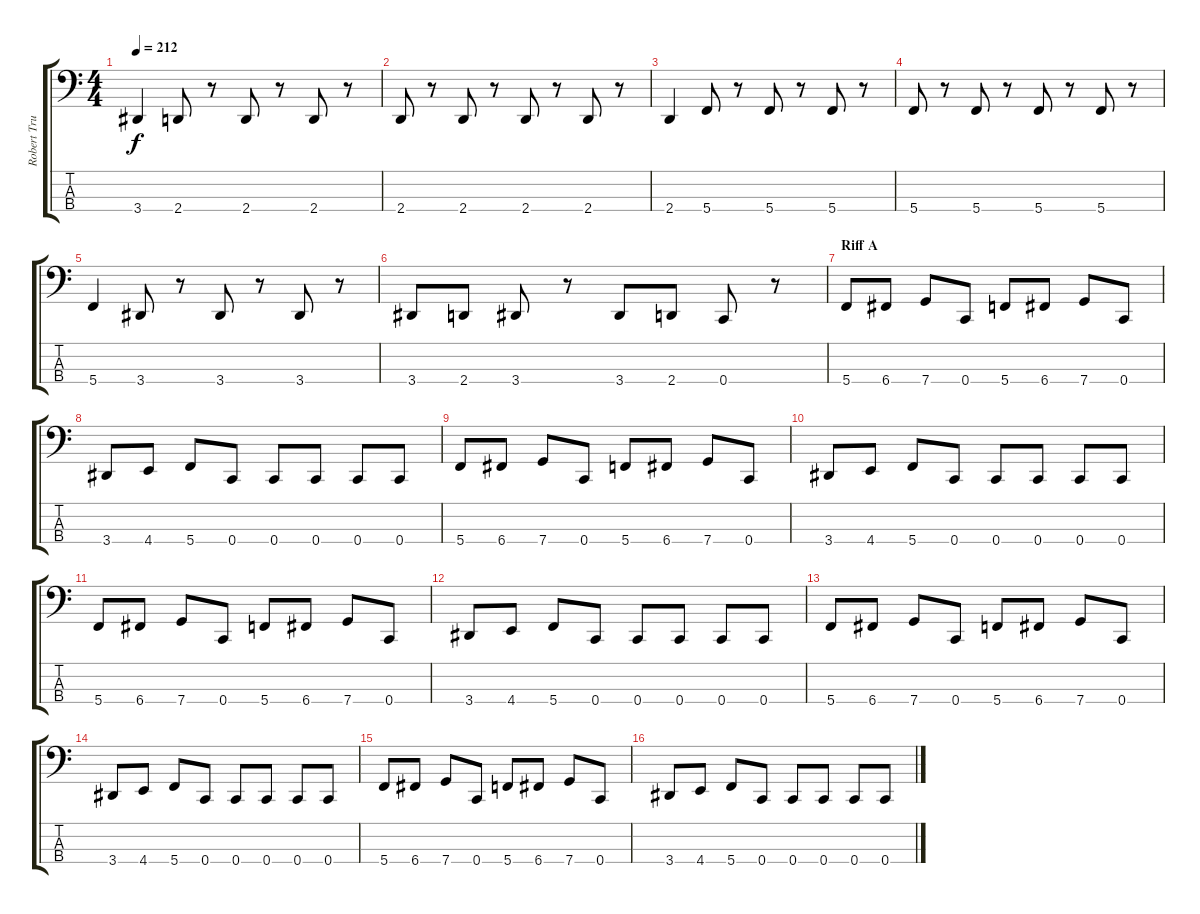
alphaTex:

\track ("Robert Trujillo" "Robert Tru") {instrument electricbassfinger}
\staff {score tabs}
\tuning (F2 C2 G1 C1) {hide}
\ts (4 4)
\tempo 212
\clef f4
\ks c
3.4.4{dy f} 2.4.8 r.8 2.4.8 r.8 2.4.8 r.8 |
2.4.8 r.8 2.4.8 r.8 2.4.8 r.8 2.4.8 r.8 |
2.4.4 5.4.8 r.8 5.4.8 r.8 5.4.8 r.8 |
5.4.8 r.8 5.4.8 r.8 5.4.8 r.8 5.4.8 r.8 |
5.4.4 3.4.8 r.8 3.4.8 r.8 3.4.8 r.8 |
3.4.8 2.4.8 3.4.8 r.8 3.4.8 2.4.8 0.4.8 r.8 |
\section ("" "Riff A")
5.4.8 6.4.8 7.4.8 0.4.8 5.4.8 6.4.8 7.4.8 0.4.8 |
3.4.8 4.4.8 5.4.8 0.4.8 0.4.8 0.4.8 0.4.8 0.4.8 |
5.4.8 6.4.8 7.4.8 0.4.8 5.4.8 6.4.8 7.4.8 0.4.8 |
3.4.8 4.4.8 5.4.8 0.4.8 0.4.8 0.4.8 0.4.8 0.4.8 |
5.4.8 6.4.8 7.4.8 0.4.8 5.4.8 6.4.8 7.4.8 0.4.8 |
3.4.8 4.4.8 5.4.8 0.4.8 0.4.8 0.4.8 0.4.8 0.4.8 |
5.4.8 6.4.8 7.4.8 0.4.8 5.4.8 6.4.8 7.4.8 0.4.8 |
3.4.8 4.4.8 5.4.8 0.4.8 0.4.8 0.4.8 0.4.8 0.4.8 |
5.4.8 6.4.8 7.4.8 0.4.8 5.4.8 6.4.8 7.4.8 0.4.8 |
3.4.8 4.4.8 5.4.8 0.4.8 0.4.8 0.4.8 0.4.8 0.4.8
